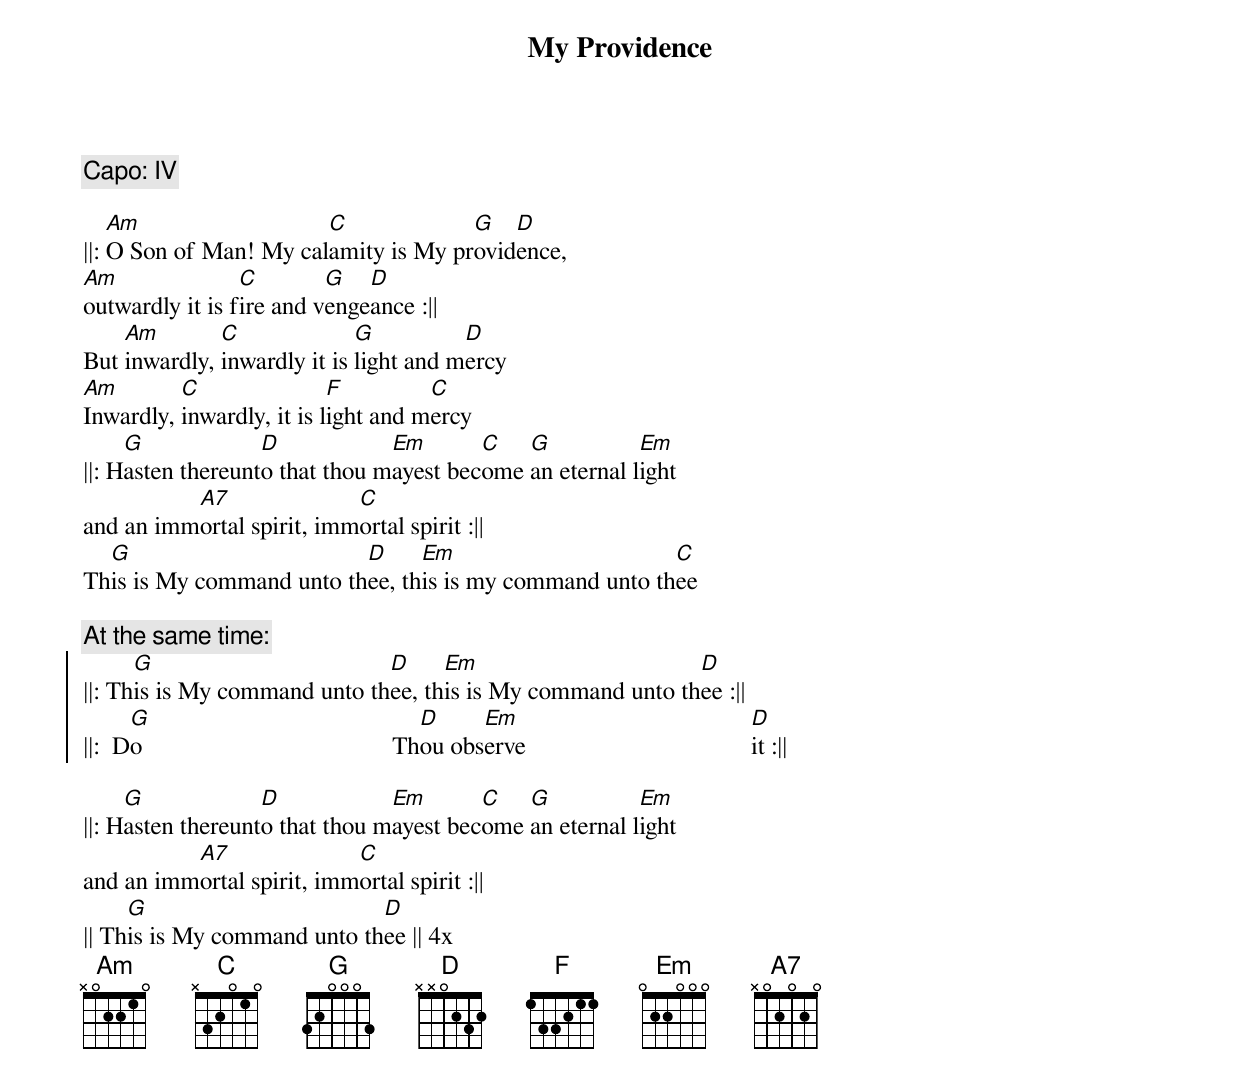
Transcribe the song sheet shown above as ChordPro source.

{title: My Providence}
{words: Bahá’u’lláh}
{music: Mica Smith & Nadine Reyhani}
{c: Capo: IV}

||: [Am]O Son of Man! My cal[C]amity is My pr[G]ovid[D]ence,
[Am]outwardly it is f[C]ire and v[G]enge[D]ance :||
But [Am]inwardly, [C]inwardly it is [G]light and m[D]ercy
[Am]Inwardly, [C]inwardly, it is l[F]ight and m[C]ercy
||: H[G]asten thereunt[D]o that thou m[Em]ayest bec[C]ome [G]an eternal l[Em]ight
and an imm[A7]ortal spirit, imm[C]ortal spirit :||
Th[G]is is My command unto th[D]ee, th[Em]is is my command unto th[C]ee

{c: At the same time:}
{soc}
||: Th[G]is is My command unto th[D]ee, th[Em]is is My command unto th[D]ee :||
||:  D[G]o                                        Th[D]ou obs[Em]erve                                    [D]it :||
{eoc}

||: H[G]asten thereunt[D]o that thou m[Em]ayest bec[C]ome [G]an eternal l[Em]ight
and an imm[A7]ortal spirit, imm[C]ortal spirit :||
|| Th[G]is is My command unto th[D]ee || 4x
